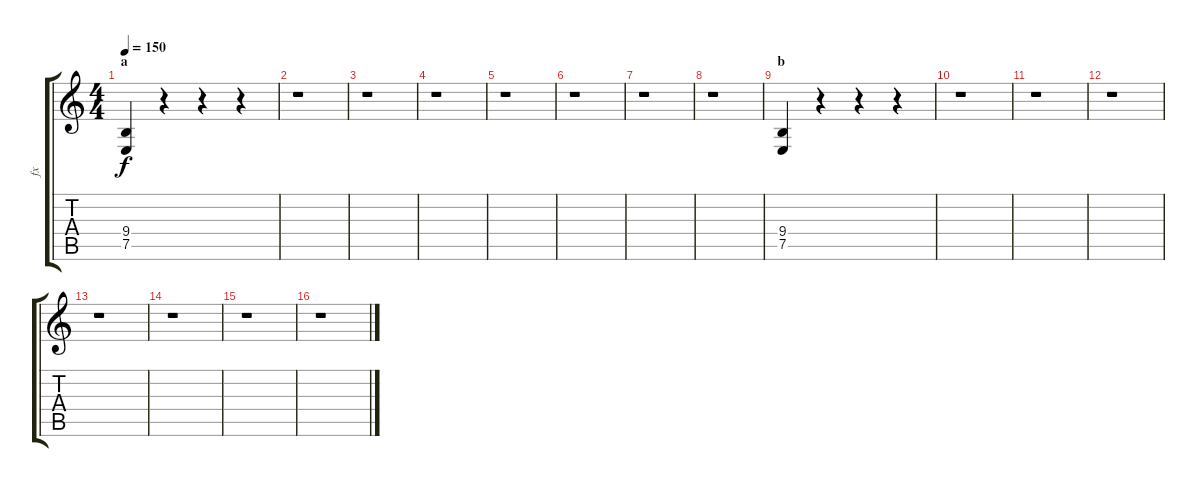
\track ("fx" "fx") {instrument gunshot}
\staff {score tabs}
\tuning (E4 B3 G3 D3 A2 E2) {hide}
\ts (4 4)
\section ("" "a")
\tempo 150
\clef g2
\ks c
(9.4 7.5).4{dy f instrument gunshot} r.4 r.4 r.4 |
r.1 |
r.1 |
r.1 |
r.1 |
r.1 |
r.1 |
r.1 |
\section ("" "b")
(9.4 7.5).4 r.4 r.4 r.4 |
r.1 |
r.1 |
r.1 |
r.1 |
r.1 |
r.1 |
r.1
